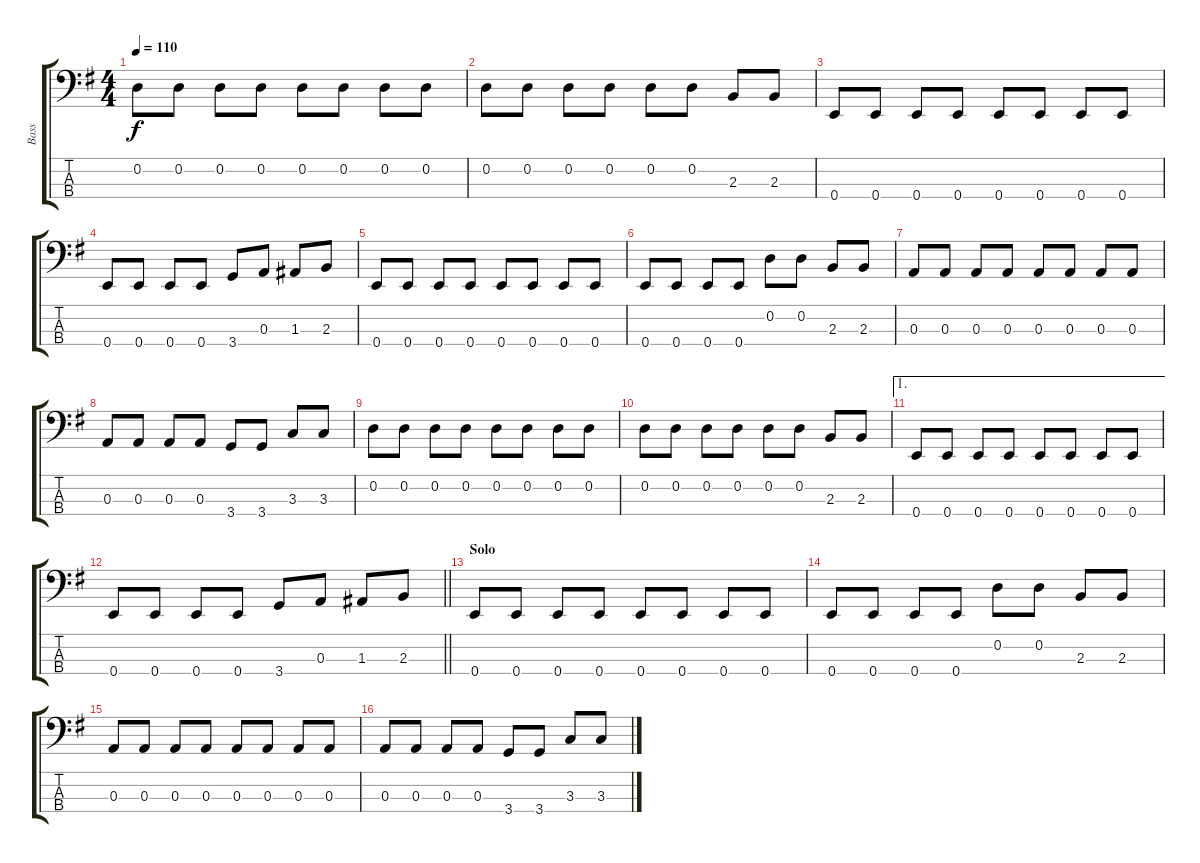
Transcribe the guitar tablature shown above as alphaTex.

\track ("Bass" "Bass") {instrument electricbasspick}
\staff {score tabs}
\tuning (G2 D2 A1 E1) {hide}
\ts (4 4)
\tempo 110
\clef f4
\ks eminor
0.2.8{dy f} 0.2.8 0.2.8 0.2.8 0.2.8 0.2.8 0.2.8 0.2.8 |
0.2.8 0.2.8 0.2.8 0.2.8 0.2.8 0.2.8 2.3.8 2.3.8 |
0.4.8 0.4.8 0.4.8 0.4.8 0.4.8 0.4.8 0.4.8 0.4.8 |
0.4.8 0.4.8 0.4.8 0.4.8 3.4.8 0.3.8 1.3.8 2.3.8 |
0.4.8 0.4.8 0.4.8 0.4.8 0.4.8 0.4.8 0.4.8 0.4.8 |
0.4.8 0.4.8 0.4.8 0.4.8 0.2.8 0.2.8 2.3.8 2.3.8 |
0.3.8 0.3.8 0.3.8 0.3.8 0.3.8 0.3.8 0.3.8 0.3.8 |
0.3.8 0.3.8 0.3.8 0.3.8 3.4.8 3.4.8 3.3.8 3.3.8 |
0.2.8 0.2.8 0.2.8 0.2.8 0.2.8 0.2.8 0.2.8 0.2.8 |
0.2.8 0.2.8 0.2.8 0.2.8 0.2.8 0.2.8 2.3.8 2.3.8 |
\ae 1
0.4.8 0.4.8 0.4.8 0.4.8 0.4.8 0.4.8 0.4.8 0.4.8 |
\barLineRight lightlight
0.4.8 0.4.8 0.4.8 0.4.8 3.4.8 0.3.8 1.3.8 2.3.8 |
\section ("" "Solo")
0.4.8 0.4.8 0.4.8 0.4.8 0.4.8 0.4.8 0.4.8 0.4.8 |
0.4.8 0.4.8 0.4.8 0.4.8 0.2.8 0.2.8 2.3.8 2.3.8 |
0.3.8 0.3.8 0.3.8 0.3.8 0.3.8 0.3.8 0.3.8 0.3.8 |
0.3.8 0.3.8 0.3.8 0.3.8 3.4.8 3.4.8 3.3.8 3.3.8
